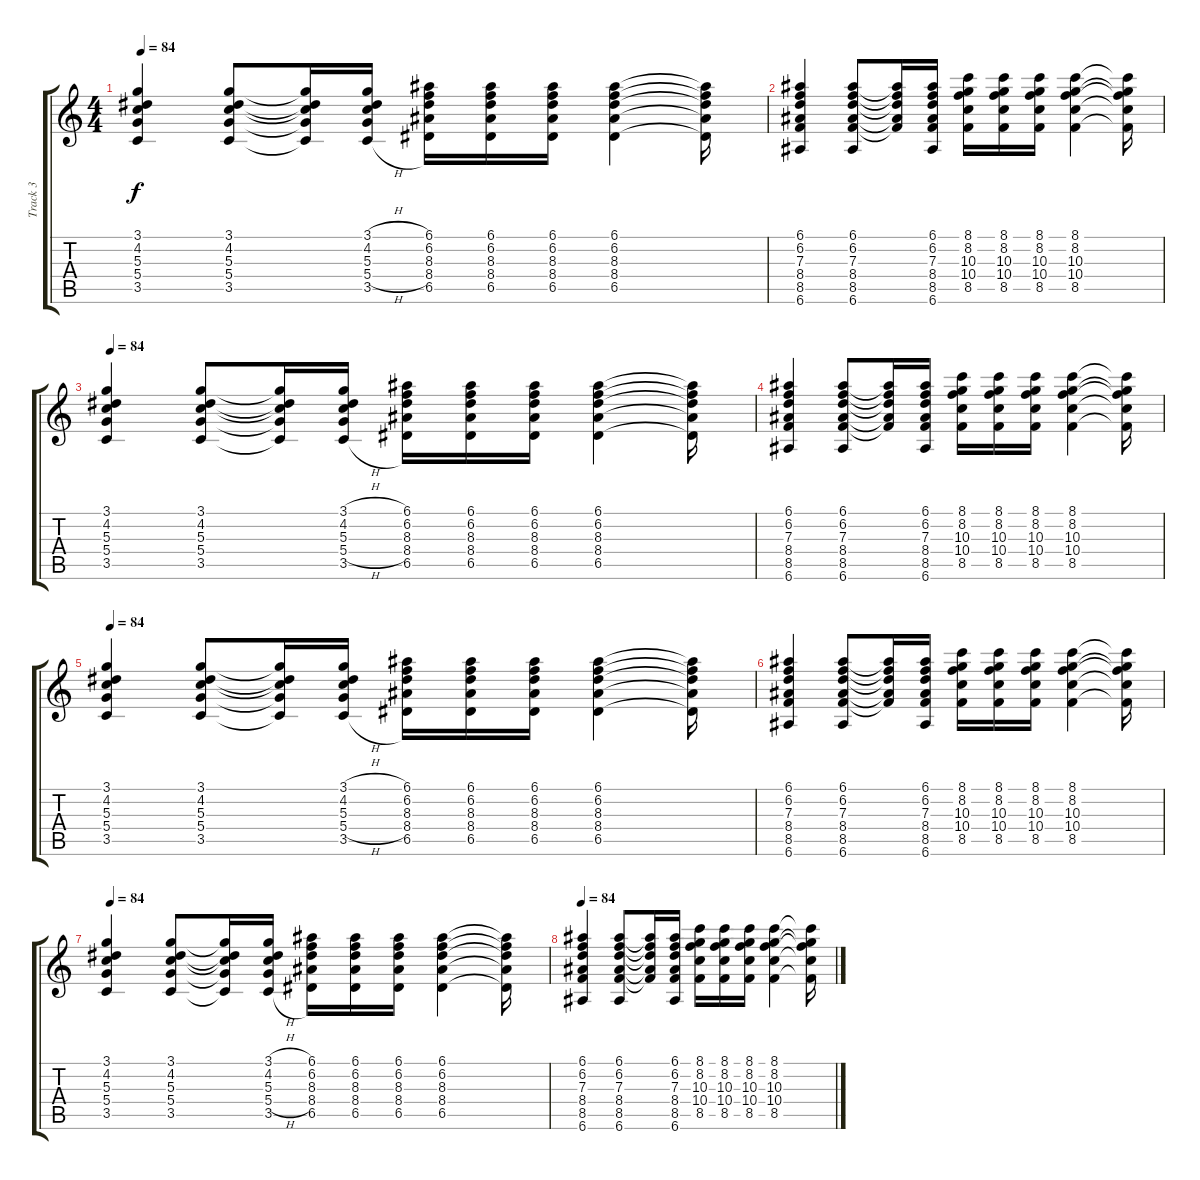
\track ("Track 3" "Track 3") {instrument acousticguitarsteel}
\staff {score tabs}
\tuning (E4 B3 G3 D3 A2 E2) {hide}
\ts (4 4)
\tempo 84
\clef g2
\ks c
(3.1 4.2 5.3 5.4 3.5).4{dy f volume 8} (3.1 4.2 5.3 5.4 3.5).8 (3.1{t} 4.2{t} 5.3{t} 5.4{t} 3.5{t}).16 (3.1{h} 4.2{h} 5.3{h} 5.4{h} 3.5{h}).16 (6.1 6.2 8.3 8.4 6.5).16 (6.1 6.2 8.3 8.4 6.5).16 (6.1 6.2 8.3 8.4 6.5).16 (6.1 6.2 8.3 8.4 6.5).4 (6.1{t} 6.2{t} 8.3{t} 8.4{t} 6.5{t}).16 |
(6.1 6.2 7.3 8.4 8.5 6.6).4 (6.1 6.2 7.3 8.4 8.5 6.6).8 (6.1{t} 6.2{t} 7.3{t} 8.4{t} 8.5{t}).16 (6.1 6.2 7.3 8.4 8.5 6.6).16 (8.1 8.2 10.3 10.4 8.5).16 (8.1 8.2 10.3 10.4 8.5).16 (8.1 8.2 10.3 10.4 8.5).16 (8.1 8.2 10.3 10.4 8.5).4 (8.1{t} 8.2{t} 10.3{t} 10.4{t} 8.5{t}).16 |
\tempo 84
(3.1 4.2 5.3 5.4 3.5).4 (3.1 4.2 5.3 5.4 3.5).8 (3.1{t} 4.2{t} 5.3{t} 5.4{t} 3.5{t}).16 (3.1{h} 4.2{h} 5.3{h} 5.4{h} 3.5{h}).16 (6.1 6.2 8.3 8.4 6.5).16 (6.1 6.2 8.3 8.4 6.5).16 (6.1 6.2 8.3 8.4 6.5).16 (6.1 6.2 8.3 8.4 6.5).4 (6.1{t} 6.2{t} 8.3{t} 8.4{t} 6.5{t}).16 |
(6.1 6.2 7.3 8.4 8.5 6.6).4 (6.1 6.2 7.3 8.4 8.5 6.6).8 (6.1{t} 6.2{t} 7.3{t} 8.4{t} 8.5{t}).16 (6.1 6.2 7.3 8.4 8.5 6.6).16 (8.1 8.2 10.3 10.4 8.5).16 (8.1 8.2 10.3 10.4 8.5).16 (8.1 8.2 10.3 10.4 8.5).16 (8.1 8.2 10.3 10.4 8.5).4 (8.1{t} 8.2{t} 10.3{t} 10.4{t} 8.5{t}).16 |
\tempo 84
(3.1 4.2 5.3 5.4 3.5).4{volume 8} (3.1 4.2 5.3 5.4 3.5).8 (3.1{t} 4.2{t} 5.3{t} 5.4{t} 3.5{t}).16 (3.1{h} 4.2{h} 5.3{h} 5.4{h} 3.5{h}).16 (6.1 6.2 8.3 8.4 6.5).16 (6.1 6.2 8.3 8.4 6.5).16 (6.1 6.2 8.3 8.4 6.5).16 (6.1 6.2 8.3 8.4 6.5).4 (6.1{t} 6.2{t} 8.3{t} 8.4{t} 6.5{t}).16 |
(6.1 6.2 7.3 8.4 8.5 6.6).4 (6.1 6.2 7.3 8.4 8.5 6.6).8 (6.1{t} 6.2{t} 7.3{t} 8.4{t} 8.5{t}).16 (6.1 6.2 7.3 8.4 8.5 6.6).16 (8.1 8.2 10.3 10.4 8.5).16 (8.1 8.2 10.3 10.4 8.5).16 (8.1 8.2 10.3 10.4 8.5).16 (8.1 8.2 10.3 10.4 8.5).4 (8.1{t} 8.2{t} 10.3{t} 10.4{t} 8.5{t}).16 |
\tempo 84
(3.1 4.2 5.3 5.4 3.5).4 (3.1 4.2 5.3 5.4 3.5).8 (3.1{t} 4.2{t} 5.3{t} 5.4{t} 3.5{t}).16 (3.1{h} 4.2{h} 5.3{h} 5.4{h} 3.5{h}).16 (6.1 6.2 8.3 8.4 6.5).16 (6.1 6.2 8.3 8.4 6.5).16 (6.1 6.2 8.3 8.4 6.5).16 (6.1 6.2 8.3 8.4 6.5).4 (6.1{t} 6.2{t} 8.3{t} 8.4{t} 6.5{t}).16 |
\tempo 84
(6.1 6.2 7.3 8.4 8.5 6.6).4 (6.1 6.2 7.3 8.4 8.5 6.6).8 (6.1{t} 6.2{t} 7.3{t} 8.4{t} 8.5{t}).16 (6.1 6.2 7.3 8.4 8.5 6.6).16 (8.1 8.2 10.3 10.4 8.5).16 (8.1 8.2 10.3 10.4 8.5).16 (8.1 8.2 10.3 10.4 8.5).16 (8.1 8.2 10.3 10.4 8.5).4 (8.1{t} 8.2{t} 10.3{t} 10.4{t} 8.5{t}).16
